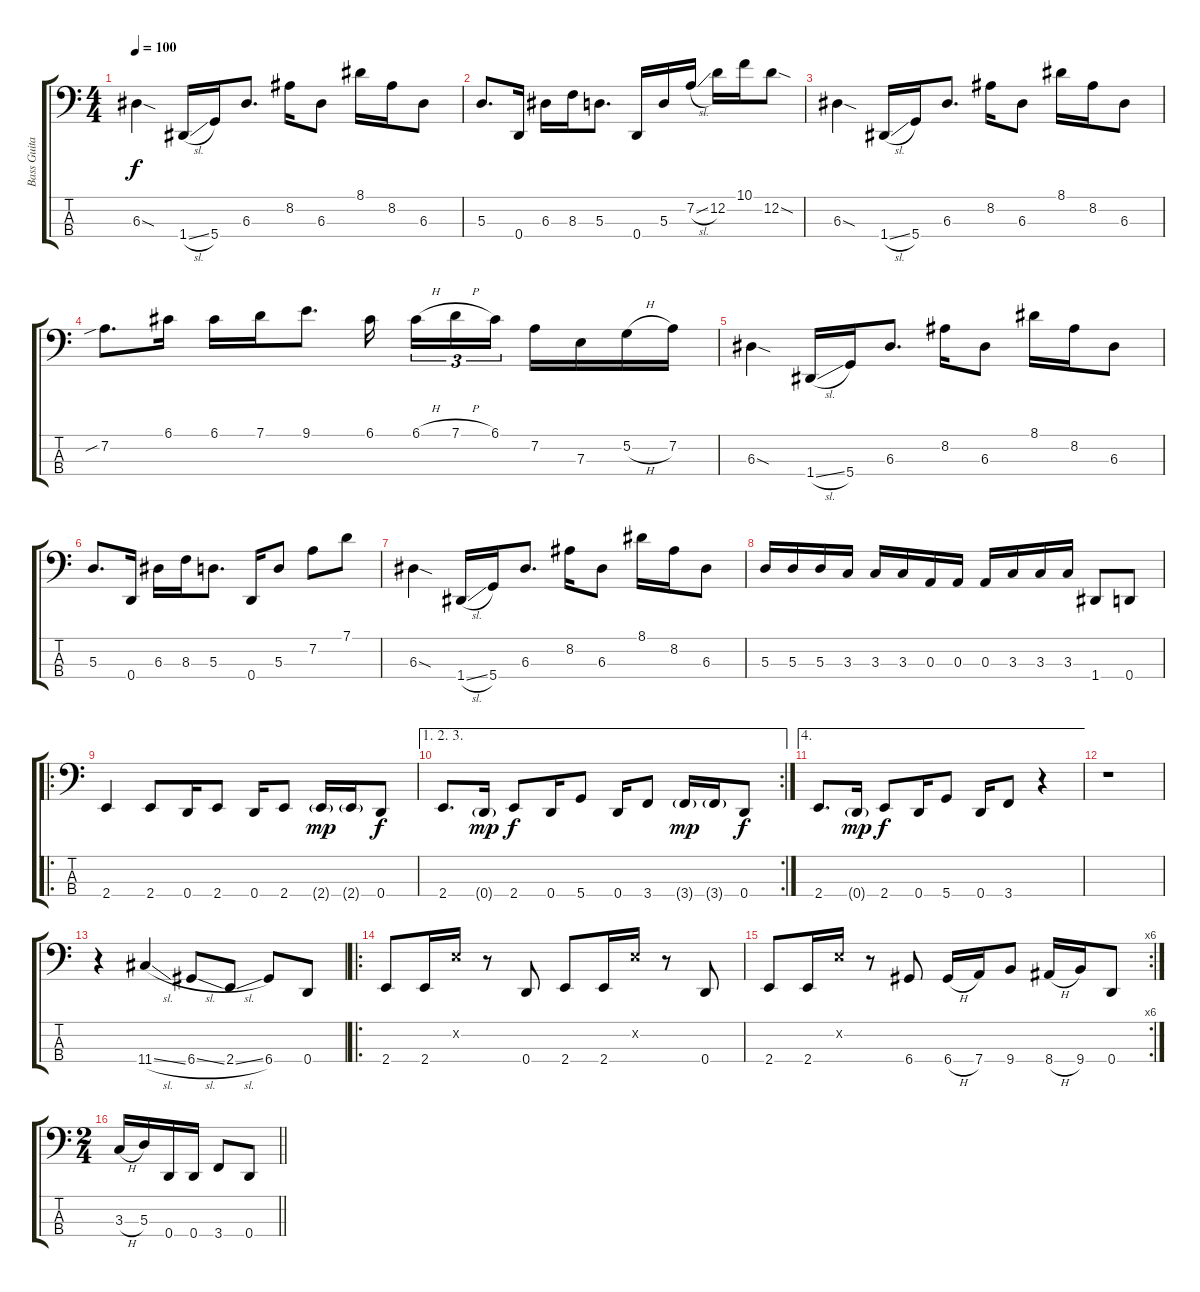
\track ("Bass Guitar" "Bass Guita") {instrument electricbassfinger}
\staff {score tabs}
\tuning (G2 D2 A1 D1) {hide}
\ts (4 4)
\tempo 100
\clef f4
\ks c
6.3{sod}.4{dy f} 1.4{sl}.16 5.4.16 6.3.8{d} 8.2.16 6.3.8 8.1.16 8.2.16 6.3.8 |
5.3.8{d} 0.4.16 6.3.16 8.3.16 5.3.8{d} 0.4.16 5.3.16 7.2{sl}.16 12.2.16 10.1.16 12.2{sod}.8 |
6.3{sod}.4 1.4{sl}.16 5.4.16 6.3.8{d} 8.2.16 6.3.8 8.1.16 8.2.16 6.3.8 |
7.2{sib}.8{d} 6.1.16 6.1.16 7.1.16 9.1.8{d} 6.1.16{beam splitsecondary} 6.1{h}.16{tu (3 2)} 7.1{h}.16{tu (3 2)} 6.1.16{tu (3 2)} 7.2.16 7.3.16 5.2{h}.16 7.2.16 |
6.3{sod}.4 1.4{sl}.16 5.4.16 6.3.8{d} 8.2.16 6.3.8 8.1.16 8.2.16 6.3.8 |
5.3.8{d} 0.4.16 6.3.16 8.3.16 5.3.8{d} 0.4.16 5.3.8 7.2.8 7.1.8 |
6.3{sod}.4 1.4{sl}.16 5.4.16 6.3.8{d} 8.2.16 6.3.8 8.1.16 8.2.16 6.3.8 |
5.3.16 5.3.16 5.3.16 3.3.16 3.3.16 3.3.16 0.3.16 0.3.16 0.3.16 3.3.16 3.3.16 3.3.16 1.4.8 0.4.8 |
\ro
2.4.4 2.4.8 0.4.16 2.4.8 0.4.16 2.4.8 2.4{g}.16{dy mp} 2.4{g}.16 0.4.8{dy f} |
\ae (1 2 3)
\rc 2
2.4.8{d} 0.4{g}.16{dy mp} 2.4.8{dy f} 0.4.16 5.4.8 0.4.16 3.4.8 3.4{g}.16{dy mp} 3.4{g}.16 0.4.8{dy f} |
\ae 4
2.4.8{d} 0.4{g}.16{dy mp} 2.4.8{dy f} 0.4.16 5.4.8 0.4.16 3.4.8 r.4 |
r.1 |
r.4 11.4{sl}.4 6.4{sl}.8 2.4{sl}.8 6.4.8 0.4.8 |
\ro
2.4.8 2.4.16 2.2{x}.16 r.8 0.4.8 2.4.8 2.4.16 2.2{x}.16 r.8 0.4.8 |
\rc 6
2.4.8 2.4.16 2.2{x}.16 r.8 6.4.8 6.4{h}.16 7.4.16 9.4.8 8.4{h}.16 9.4.16 0.4.8 |
\ts (2 4)
\barLineRight lightlight
3.3{h}.16 5.3.16 0.4.16 0.4.16 3.4.8 0.4.8
